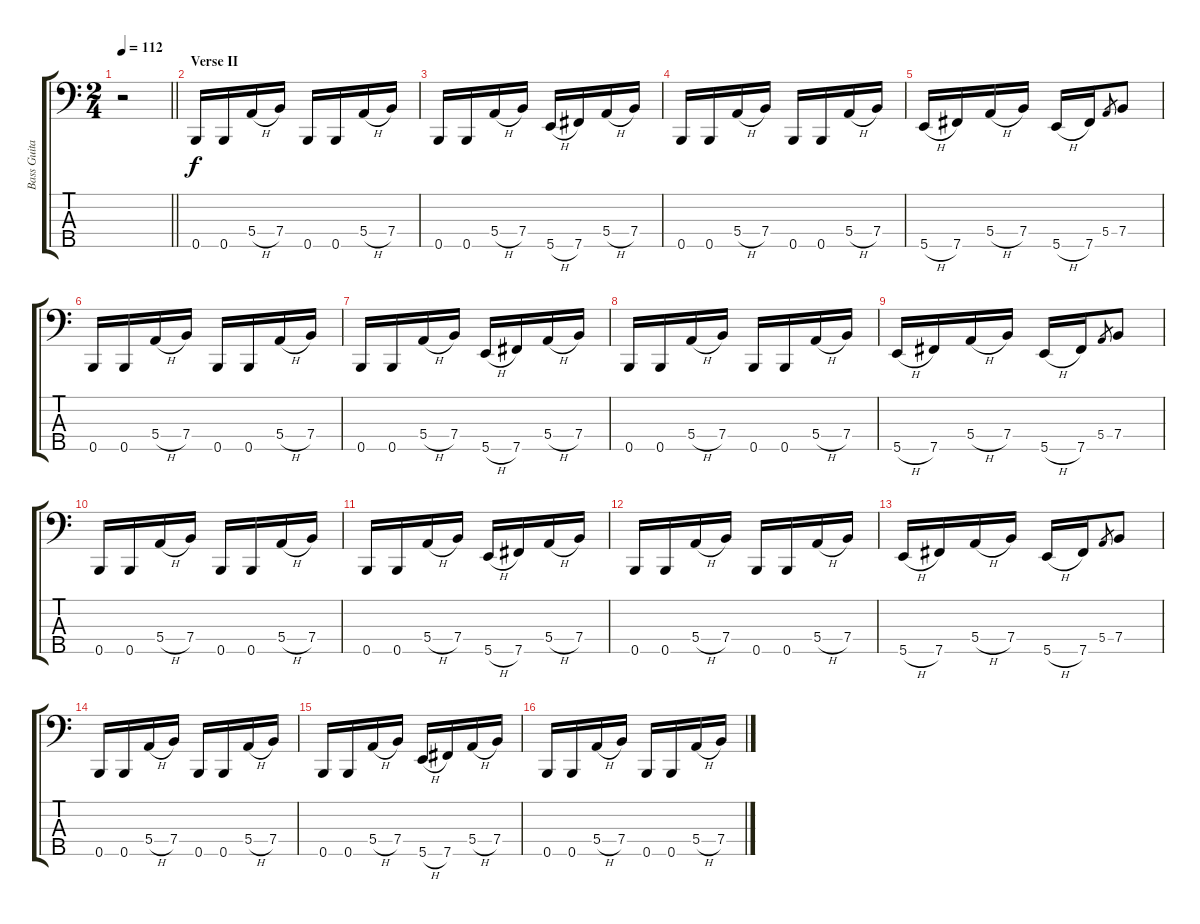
\track ("Bass Guitar" "Bass Guita") {instrument electricbassfinger}
\staff {score tabs}
\tuning (G2 D2 A1 E1 B0) {hide}
\ts (2 4)
\tempo 112
\clef f4
\barLineRight lightlight
\ks c
r.2{dy f} |
\section ("" "Verse II")
0.5.16 0.5.16 5.4{h}.16 7.4.16 0.5.16 0.5.16 5.4{h}.16 7.4.16 |
0.5.16 0.5.16 5.4{h}.16 7.4.16 5.5{h}.16 7.5.16 5.4{h}.16 7.4.16 |
0.5.16 0.5.16 5.4{h}.16 7.4.16 0.5.16 0.5.16 5.4{h}.16 7.4.16 |
5.5{h}.16 7.5.16 5.4{h}.16 7.4.16 5.5{h}.16 7.5.16 5.4.8{gr} 7.4.8 |
0.5.16 0.5.16 5.4{h}.16 7.4.16 0.5.16 0.5.16 5.4{h}.16 7.4.16 |
0.5.16 0.5.16 5.4{h}.16 7.4.16 5.5{h}.16 7.5.16 5.4{h}.16 7.4.16 |
0.5.16 0.5.16 5.4{h}.16 7.4.16 0.5.16 0.5.16 5.4{h}.16 7.4.16 |
5.5{h}.16 7.5.16 5.4{h}.16 7.4.16 5.5{h}.16 7.5.16 5.4.8{gr} 7.4.8 |
0.5.16 0.5.16 5.4{h}.16 7.4.16 0.5.16 0.5.16 5.4{h}.16 7.4.16 |
0.5.16 0.5.16 5.4{h}.16 7.4.16 5.5{h}.16 7.5.16 5.4{h}.16 7.4.16 |
0.5.16 0.5.16 5.4{h}.16 7.4.16 0.5.16 0.5.16 5.4{h}.16 7.4.16 |
5.5{h}.16 7.5.16 5.4{h}.16 7.4.16 5.5{h}.16 7.5.16 5.4.8{gr} 7.4.8 |
0.5.16 0.5.16 5.4{h}.16 7.4.16 0.5.16 0.5.16 5.4{h}.16 7.4.16 |
0.5.16 0.5.16 5.4{h}.16 7.4.16 5.5{h}.16 7.5.16 5.4{h}.16 7.4.16 |
0.5.16 0.5.16 5.4{h}.16 7.4.16 0.5.16 0.5.16 5.4{h}.16 7.4.16
